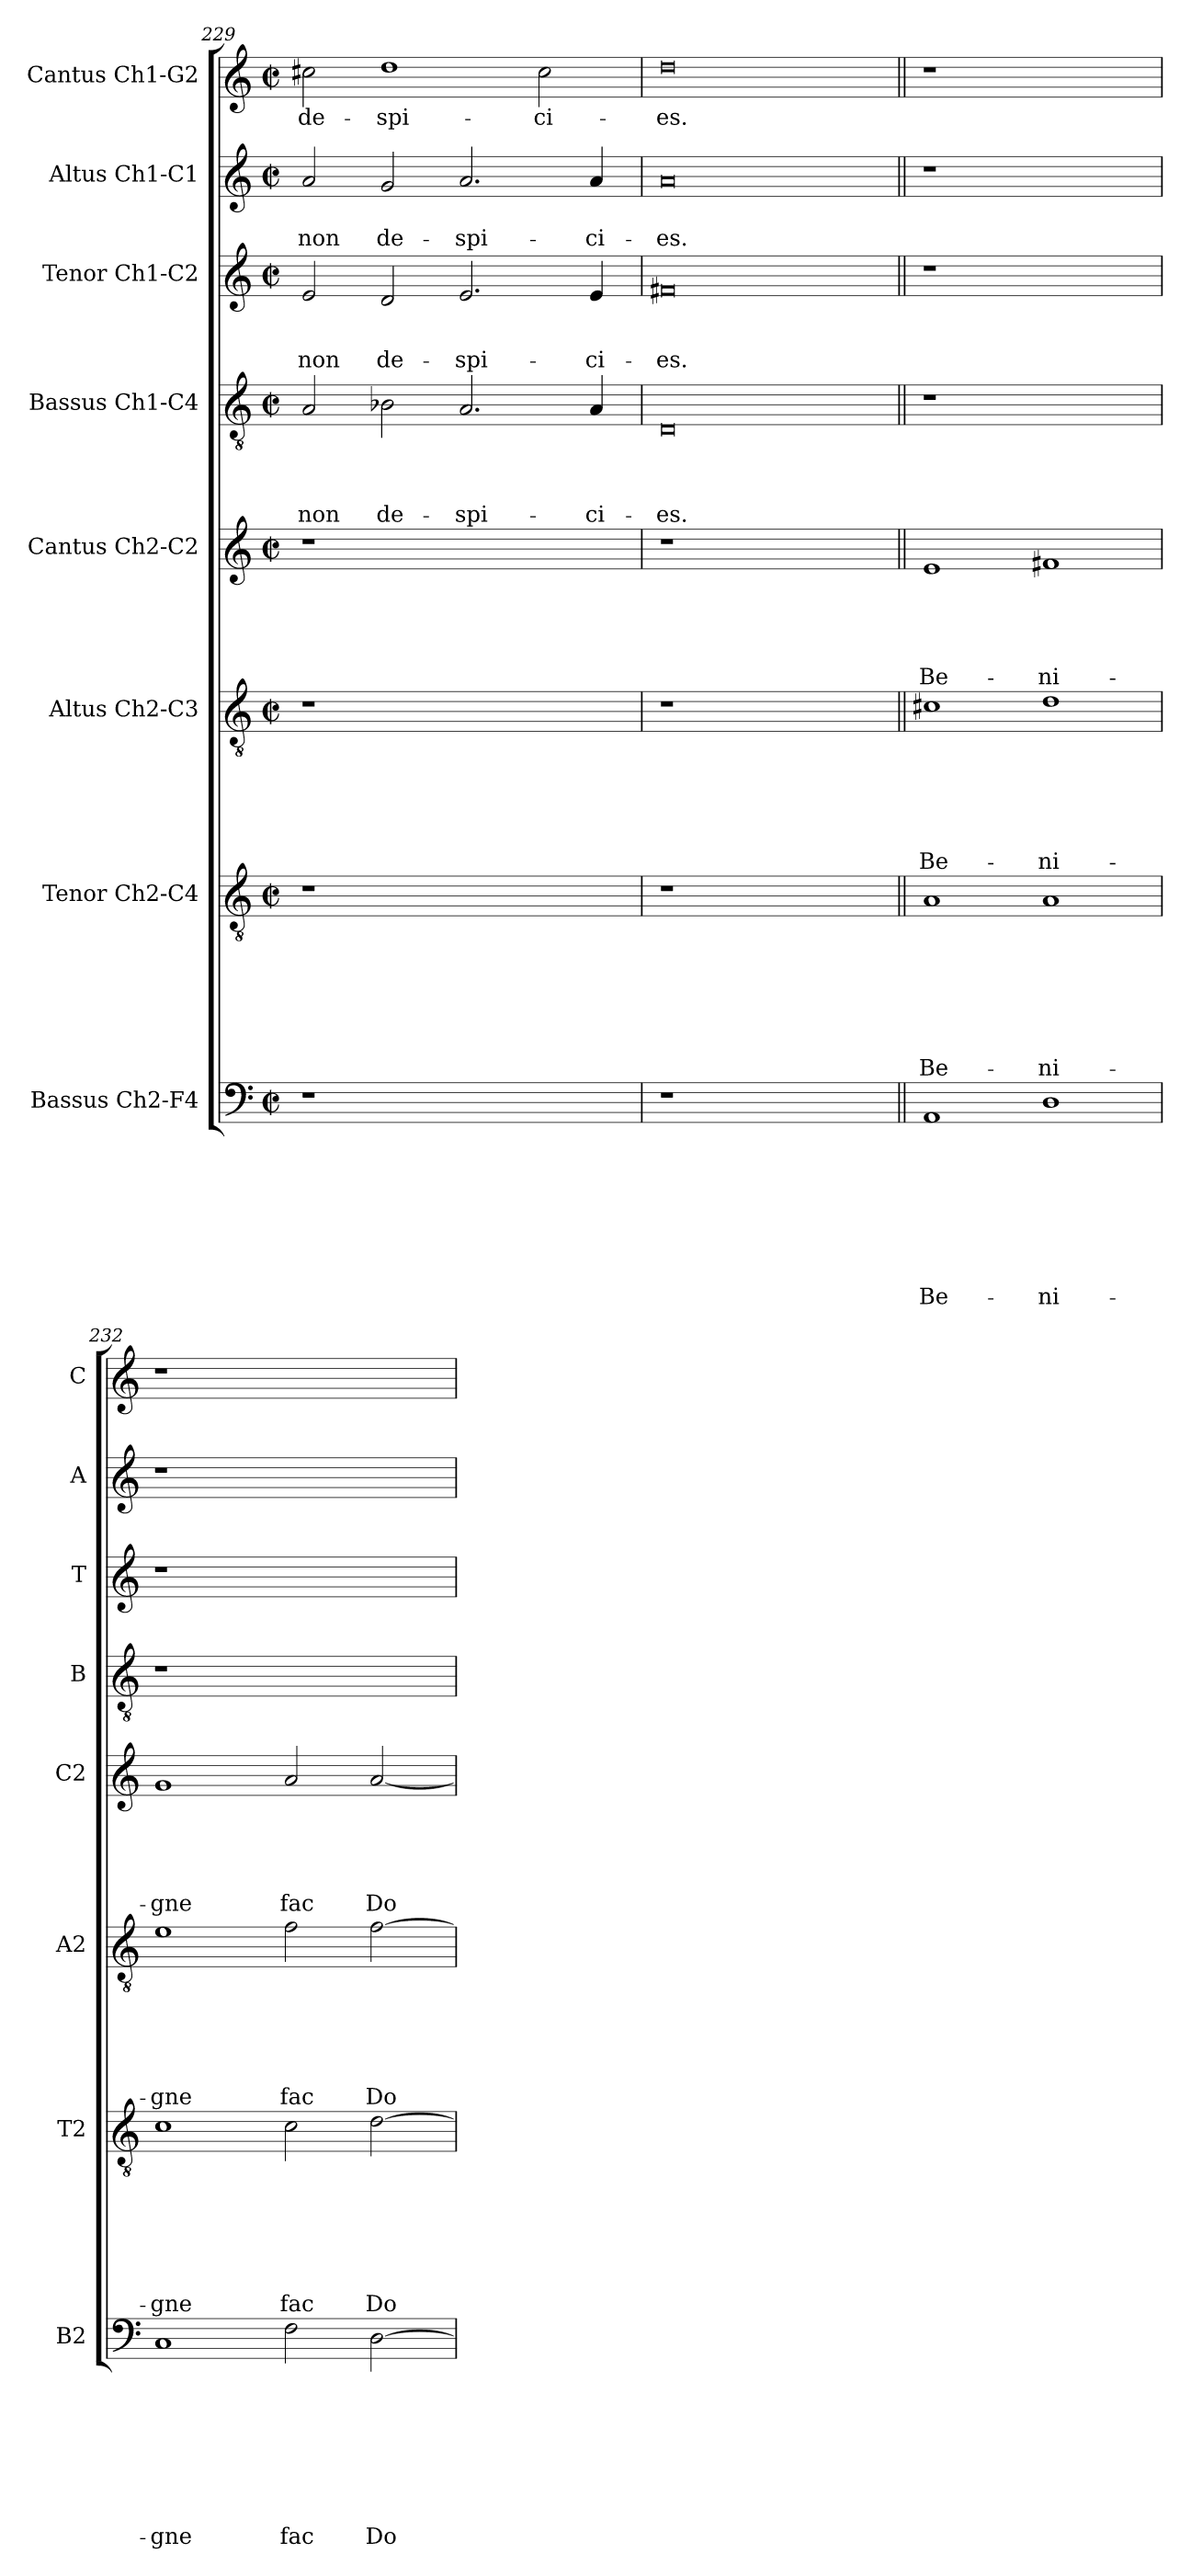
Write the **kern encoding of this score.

**kern	**text	**text	**text	**text	**text	**text	**text	**text	**kern	**text	**text	**text	**text	**text	**text	**text	**kern	**text	**text	**text	**text	**text	**text	**kern	**text	**text	**text	**text	**text	**kern	**text	**text	**text	**text	**kern	**text	**text	**text	**kern	**text	**text	**kern	**text
*part8	*part8	*part8	*part8	*part8	*part8	*part8	*part8	*part8	*part7	*part7	*part7	*part7	*part7	*part7	*part7	*part7	*part6	*part6	*part6	*part6	*part6	*part6	*part6	*part5	*part5	*part5	*part5	*part5	*part5	*part4	*part4	*part4	*part4	*part4	*part3	*part3	*part3	*part3	*part2	*part2	*part2	*part1	*part1
*staff8	*staff8	*staff8	*staff8	*staff8	*staff8	*staff8	*staff8	*staff8	*staff7	*staff7	*staff7	*staff7	*staff7	*staff7	*staff7	*staff7	*staff6	*staff6	*staff6	*staff6	*staff6	*staff6	*staff6	*staff5	*staff5	*staff5	*staff5	*staff5	*staff5	*staff4	*staff4	*staff4	*staff4	*staff4	*staff3	*staff3	*staff3	*staff3	*staff2	*staff2	*staff2	*staff1	*staff1
*I"Bassus Ch2-F4	*	*	*	*	*	*	*	*	*I"Tenor Ch2-C4	*	*	*	*	*	*	*	*I"Altus Ch2-C3	*	*	*	*	*	*	*I"Cantus Ch2-C2	*	*	*	*	*	*I"Bassus Ch1-C4	*	*	*	*	*I"Tenor Ch1-C2	*	*	*	*I"Altus Ch1-C1	*	*	*I"Cantus Ch1-G2	*
*I'B2	*	*	*	*	*	*	*	*	*I'T2	*	*	*	*	*	*	*	*I'A2	*	*	*	*	*	*	*I'C2	*	*	*	*	*	*I'B	*	*	*	*	*I'T	*	*	*	*I'A	*	*	*I'C	*
*clefF4	*	*	*	*	*	*	*	*	*clefGv2	*	*	*	*	*	*	*	*clefGv2	*	*	*	*	*	*	*clefG2	*	*	*	*	*	*clefGv2	*	*	*	*	*clefG2	*	*	*	*clefG2	*	*	*clefG2	*
*k[]	*	*	*	*	*	*	*	*	*k[]	*	*	*	*	*	*	*	*k[]	*	*	*	*	*	*	*k[]	*	*	*	*	*	*k[]	*	*	*	*	*k[]	*	*	*	*k[]	*	*	*k[]	*
*C:	*	*	*	*	*	*	*	*	*C:	*	*	*	*	*	*	*	*C:	*	*	*	*	*	*	*C:	*	*	*	*	*	*C:	*	*	*	*	*C:	*	*	*	*C:	*	*	*C:	*
*M2/2	*	*	*	*	*	*	*	*	*M2/2	*	*	*	*	*	*	*	*M2/2	*	*	*	*	*	*	*M2/2	*	*	*	*	*	*M2/2	*	*	*	*	*M2/2	*	*	*	*M2/2	*	*	*M2/2	*
*met(c|)	*	*	*	*	*	*	*	*	*met(c|)	*	*	*	*	*	*	*	*met(c|)	*	*	*	*	*	*	*met(c|)	*	*	*	*	*	*met(c|)	*	*	*	*	*met(c|)	*	*	*	*met(c|)	*	*	*met(c|)	*
=229	=229	=229	=229	=229	=229	=229	=229	=229	=229	=229	=229	=229	=229	=229	=229	=229	=229	=229	=229	=229	=229	=229	=229	=229	=229	=229	=229	=229	=229	=229	=229	=229	=229	=229	=229	=229	=229	=229	=229	=229	=229	=229	=229
!	!	!	!	!	!	!	!	!	!	!	!	!	!	!	!	!	!	!	!	!	!	!	!	!	!	!	!	!	!	!	!	!	!	!LO:LY:b	!	!	!	!LO:LY:b	!	!	!LO:LY:b	!	!LO:LY:b
1r	.	.	.	.	.	.	.	.	1r	.	.	.	.	.	.	.	1r	.	.	.	.	.	.	1r	.	.	.	.	.	2A/	.	.	.	non	2e/	.	.	non	2a/	.	non	2cc#X\	de-
!	!	!	!	!	!	!	!	!	!	!	!	!	!	!	!	!	!	!	!	!	!	!	!	!	!	!	!	!	!	!	!	!	!	!LO:LY:b	!	!	!	!LO:LY:b	!	!	!LO:LY:b	!	!LO:LY:b
.	.	.	.	.	.	.	.	.	.	.	.	.	.	.	.	.	.	.	.	.	.	.	.	.	.	.	.	.	.	2B-X\	.	.	.	de-	2d/	.	.	de-	2g/	.	de-	1dd	-spi-
!	!	!	!	!	!	!	!	!	!	!	!	!	!	!	!	!	!	!	!	!	!	!	!	!	!	!	!	!	!	!	!	!	!	!LO:LY:b	!	!	!	!LO:LY:b	!	!	!LO:LY:b	!	!
1ryy	.	.	.	.	.	.	.	.	1ryy	.	.	.	.	.	.	.	1ryy	.	.	.	.	.	.	1ryy	.	.	.	.	.	2.A/	.	.	.	-spi-	2.e/	.	.	-spi-	2.a/	.	-spi-	.	.
!	!	!	!	!	!	!	!	!	!	!	!	!	!	!	!	!	!	!	!	!	!	!	!	!	!	!	!	!	!	!	!	!	!	!	!	!	!	!	!	!	!	!	!LO:LY:b
.	.	.	.	.	.	.	.	.	.	.	.	.	.	.	.	.	.	.	.	.	.	.	.	.	.	.	.	.	.	.	.	.	.	.	.	.	.	.	.	.	.	2cc#\	-ci-
!	!	!	!	!	!	!	!	!	!	!	!	!	!	!	!	!	!	!	!	!	!	!	!	!	!	!	!	!	!	!	!	!	!	!LO:LY:b	!	!	!	!LO:LY:b	!	!	!LO:LY:b	!	!
.	.	.	.	.	.	.	.	.	.	.	.	.	.	.	.	.	.	.	.	.	.	.	.	.	.	.	.	.	.	4A/	.	.	.	-ci-	4e/	.	.	-ci-	4a/	.	-ci-	.	.
=230	=230	=230	=230	=230	=230	=230	=230	=230	=230	=230	=230	=230	=230	=230	=230	=230	=230	=230	=230	=230	=230	=230	=230	=230	=230	=230	=230	=230	=230	=230	=230	=230	=230	=230	=230	=230	=230	=230	=230	=230	=230	=230	=230
!	!	!	!	!	!	!	!	!	!	!	!	!	!	!	!	!	!	!	!	!	!	!	!	!	!	!	!	!	!	!	!	!	!	!LO:LY:b	!	!	!	!LO:LY:b	!	!	!LO:LY:b	!	!LO:LY:b
1r	.	.	.	.	.	.	.	.	1r	.	.	.	.	.	.	.	1r	.	.	.	.	.	.	1r	.	.	.	.	.	0D	.	.	.	-es.	0f#X	.	.	-es.	0a	.	-es.	0dd	-es.
1ryy	.	.	.	.	.	.	.	.	1ryy	.	.	.	.	.	.	.	1ryy	.	.	.	.	.	.	1ryy	.	.	.	.	.	.	.	.	.	.	.	.	.	.	.	.	.	.	.
!!LO:LB:g=z
=231||	=231||	=231||	=231||	=231||	=231||	=231||	=231||	=231||	=231||	=231||	=231||	=231||	=231||	=231||	=231||	=231||	=231||	=231||	=231||	=231||	=231||	=231||	=231||	=231||	=231||	=231||	=231||	=231||	=231||	=231||	=231||	=231||	=231||	=231||	=231||	=231||	=231||	=231||	=231||	=231||	=231||	=231||	=231||
!	!	!	!	!	!	!	!	!LO:LY:b	!	!	!	!	!	!	!	!LO:LY:b	!	!	!	!	!	!	!LO:LY:b	!	!	!	!	!	!LO:LY:b	!	!	!	!	!	!	!	!	!	!	!	!	!	!
1AA	.	.	.	.	.	.	.	Be-	1A	.	.	.	.	.	.	Be-	1c#X	.	.	.	.	.	Be-	1e	.	.	.	.	Be-	1r	.	.	.	.	1r	.	.	.	1r	.	.	1r	.
!	!	!	!	!	!	!	!	!LO:LY:b	!	!	!	!	!	!	!	!LO:LY:b	!	!	!	!	!	!	!LO:LY:b	!	!	!	!	!	!LO:LY:b	!	!	!	!	!	!	!	!	!	!	!	!	!	!
1D	.	.	.	.	.	.	.	-ni-	1A	.	.	.	.	.	.	-ni-	1d	.	.	.	.	.	-ni-	1f#X	.	.	.	.	-ni-	1ryy	.	.	.	.	1ryy	.	.	.	1ryy	.	.	1ryy	.
=232	=232	=232	=232	=232	=232	=232	=232	=232	=232	=232	=232	=232	=232	=232	=232	=232	=232	=232	=232	=232	=232	=232	=232	=232	=232	=232	=232	=232	=232	=232	=232	=232	=232	=232	=232	=232	=232	=232	=232	=232	=232	=232	=232
!	!	!	!	!	!	!	!	!LO:LY:b	!	!	!	!	!	!	!	!LO:LY:b	!	!	!	!	!	!	!LO:LY:b	!	!	!	!	!	!LO:LY:b	!	!	!	!	!	!	!	!	!	!	!	!	!	!
1C	.	.	.	.	.	.	.	-gne	1c	.	.	.	.	.	.	-gne	1e	.	.	.	.	.	-gne	1g	.	.	.	.	-gne	1r	.	.	.	.	1r	.	.	.	1r	.	.	1r	.
!	!	!	!	!	!	!	!	!LO:LY:b	!	!	!	!	!	!	!	!LO:LY:b	!	!	!	!	!	!	!LO:LY:b	!	!	!	!	!	!LO:LY:b	!	!	!	!	!	!	!	!	!	!	!	!	!	!
2F\	.	.	.	.	.	.	.	fac	2c\	.	.	.	.	.	.	fac	2f\	.	.	.	.	.	fac	2a/	.	.	.	.	fac	1ryy	.	.	.	.	1ryy	.	.	.	1ryy	.	.	1ryy	.
!	!	!	!	!	!	!	!	!LO:LY:b	!	!	!	!	!	!	!	!LO:LY:b	!	!	!	!	!	!	!LO:LY:b	!	!	!	!	!	!LO:LY:b	!	!	!	!	!	!	!	!	!	!	!	!	!	!
[2D\	.	.	.	.	.	.	.	Do-	[2d\	.	.	.	.	.	.	Do-	[2f\	.	.	.	.	.	Do-	[2a/	.	.	.	.	Do-	.	.	.	.	.	.	.	.	.	.	.	.	.	.
=	=	=	=	=	=	=	=	=	=	=	=	=	=	=	=	=	=	=	=	=	=	=	=	=	=	=	=	=	=	=	=	=	=	=	=	=	=	=	=	=	=	=	=
*-	*-	*-	*-	*-	*-	*-	*-	*-	*-	*-	*-	*-	*-	*-	*-	*-	*-	*-	*-	*-	*-	*-	*-	*-	*-	*-	*-	*-	*-	*-	*-	*-	*-	*-	*-	*-	*-	*-	*-	*-	*-	*-	*-
